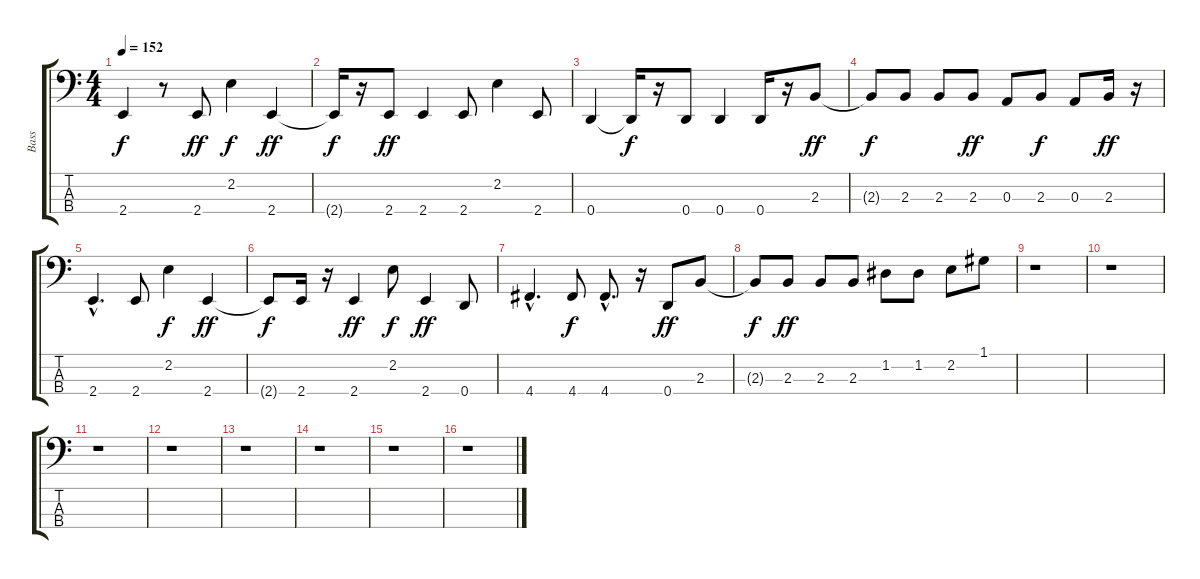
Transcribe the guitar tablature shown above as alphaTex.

\track ("Bass" "Bass") {instrument electricbassfinger}
\staff {score tabs}
\tuning (G2 D2 A1 D1) {hide}
\ts (4 4)
\tempo 152
\clef f4
\ks c
2.4.4{dy f} r.8 2.4.8{dy ff} 2.2.4{dy f} 2.4.4{dy ff} |
2.4{t}.16{dy f} r.16 2.4.8{dy ff} 2.4.4 2.4.8 2.2.4 2.4.8 |
0.4.4 0.4{t}.16{dy f} r.16 0.4.8 0.4.4 0.4.16 r.16 2.3.8{dy ff} |
2.3{t}.8{dy f} 2.3.8 2.3.8 2.3.8{dy ff} 0.3.8 2.3.8{dy f} 0.3.8 2.3.16{dy ff} r.16 |
2.4{hac}.4{d} 2.4.8 2.2.4{dy f} 2.4.4{dy ff} |
2.4{t}.8{dy f} 2.4.16 r.16 2.4.4{dy ff} 2.2.8{dy f} 2.4.4{dy ff} 0.4.8 |
4.4{hac}.4{d} 4.4.8{dy f} 4.4{hac}.8{d} r.16 0.4.8{dy ff} 2.3.8 |
2.3{t}.8{dy f} 2.3.8{dy ff} 2.3.8 2.3.8 1.2.8 1.2.8 2.2.8 1.1.8 |
r.1 |
r.1 |
r.1 |
r.1 |
r.1 |
r.1 |
r.1 |
r.1
